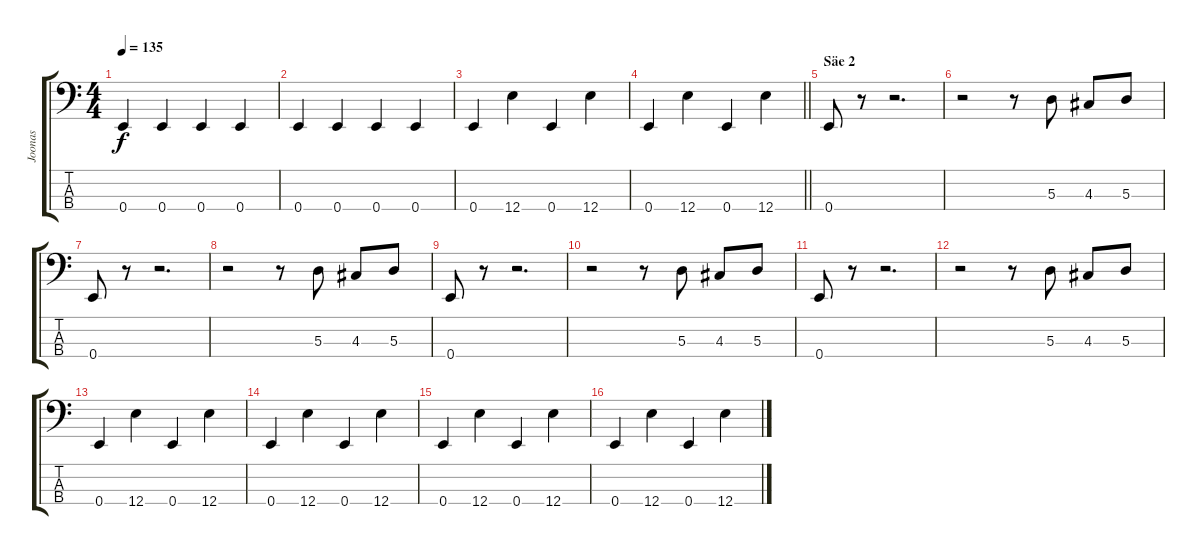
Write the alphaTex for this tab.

\track ("Joonas" "Joonas") {instrument electricbassfinger}
\staff {score tabs}
\tuning (G2 D2 A1 E1) {hide}
\ts (4 4)
\tempo 135
\clef f4
\ks c
0.4.4{dy f} 0.4.4 0.4.4 0.4.4 |
0.4.4 0.4.4 0.4.4 0.4.4 |
0.4.4 12.4.4 0.4.4 12.4.4 |
\barLineRight lightlight
0.4.4 12.4.4 0.4.4 12.4.4 |
\section ("" "Säe 2")
0.4.8 r.8 r.2{d} |
r.2 r.8 5.3.8 4.3.8 5.3.8 |
0.4.8 r.8 r.2{d} |
r.2 r.8 5.3.8 4.3.8 5.3.8 |
0.4.8 r.8 r.2{d} |
r.2 r.8 5.3.8 4.3.8 5.3.8 |
0.4.8 r.8 r.2{d} |
r.2 r.8 5.3.8 4.3.8 5.3.8 |
0.4.4 12.4.4 0.4.4 12.4.4 |
0.4.4 12.4.4 0.4.4 12.4.4 |
0.4.4 12.4.4 0.4.4 12.4.4 |
0.4.4 12.4.4 0.4.4 12.4.4
